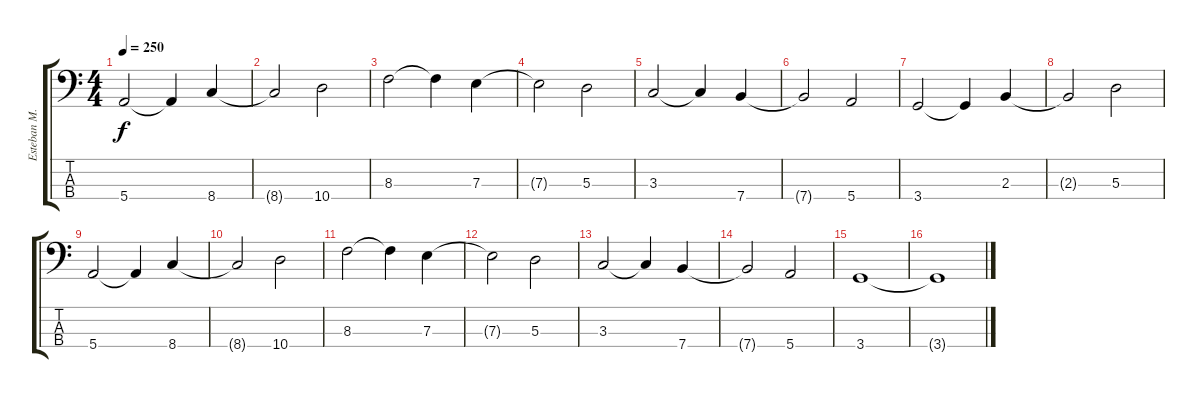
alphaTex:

\track ("Esteban M." "Esteban M.") {instrument electricbasspick}
\staff {score tabs}
\tuning (G2 D2 A1 E1) {hide}
\ts (4 4)
\tempo 250
\clef f4
\ks c
5.4.2{dy f} 5.4{t}.4 8.4.4 |
8.4{t}.2 10.4.2 |
8.3.2 8.3{t}.4 7.3.4 |
7.3{t}.2 5.3.2 |
3.3.2 3.3{t}.4 7.4.4 |
7.4{t}.2 5.4.2 |
3.4.2 3.4{t}.4 2.3.4 |
2.3{t}.2 5.3.2 |
5.4.2 5.4{t}.4 8.4.4 |
8.4{t}.2 10.4.2 |
8.3.2 8.3{t}.4 7.3.4 |
7.3{t}.2 5.3.2 |
3.3.2 3.3{t}.4 7.4.4 |
7.4{t}.2 5.4.2 |
3.4.1 |
3.4{t}.1
